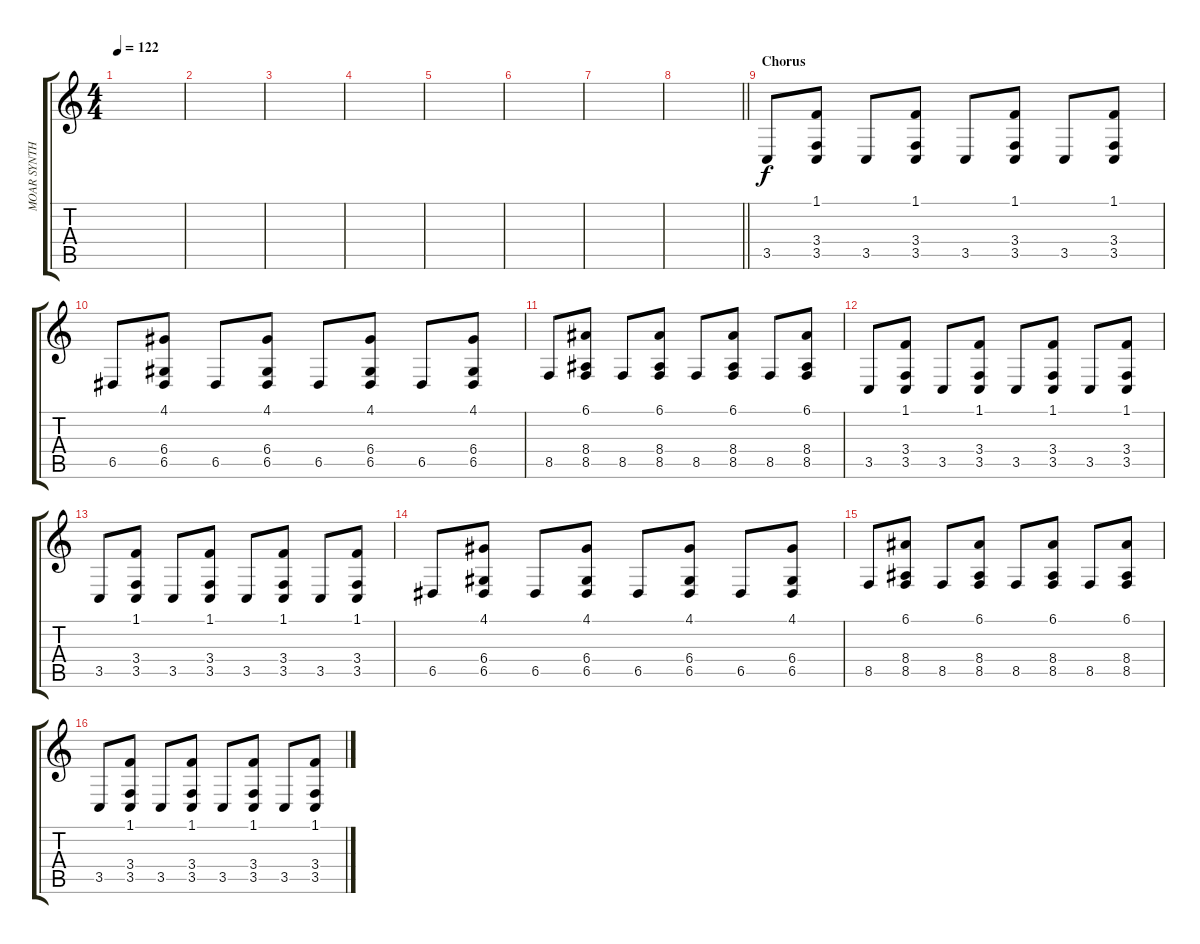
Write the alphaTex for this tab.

\track ("MOAR SYNTH" "MOAR SYNTH") {instrument lead1square}
\staff {score tabs}
\tuning (E4 B3 G3 D3 A2 E2) {hide}
\ts (4 4)
\tempo 122
\clef g2
\ks c
|
|
|
|
|
|
|
\barLineRight lightlight
|
\section ("" "Chorus")
3.5.8 (1.1 3.4 3.5).8 3.5.8 (1.1 3.4 3.5).8 3.5.8 (1.1 3.4 3.5).8 3.5.8 (1.1 3.4 3.5).8 |
6.5.8 (4.1 6.4 6.5).8 6.5.8 (4.1 6.4 6.5).8 6.5.8 (4.1 6.4 6.5).8 6.5.8 (4.1 6.4 6.5).8{txt ""} |
8.5.8 (6.1 8.4 8.5).8 8.5.8 (6.1 8.4 8.5).8 8.5.8 (6.1 8.4 8.5).8 8.5.8 (6.1 8.4 8.5).8 |
3.5.8 (1.1 3.4 3.5).8 3.5.8 (1.1 3.4 3.5).8 3.5.8 (1.1 3.4 3.5).8 3.5.8 (1.1 3.4 3.5).8 |
3.5.8 (1.1 3.4 3.5).8 3.5.8 (1.1 3.4 3.5).8 3.5.8 (1.1 3.4 3.5).8 3.5.8 (1.1 3.4 3.5).8 |
6.5.8 (4.1 6.4 6.5).8 6.5.8 (4.1 6.4 6.5).8 6.5.8 (4.1 6.4 6.5).8 6.5.8 (4.1 6.4 6.5).8 |
8.5.8 (6.1 8.4 8.5).8 8.5.8 (6.1 8.4 8.5).8 8.5.8 (6.1 8.4 8.5).8 8.5.8 (6.1 8.4 8.5).8 |
3.5.8 (1.1 3.4 3.5).8 3.5.8 (1.1 3.4 3.5).8 3.5.8 (1.1 3.4 3.5).8 3.5.8 (1.1 3.4 3.5).8
